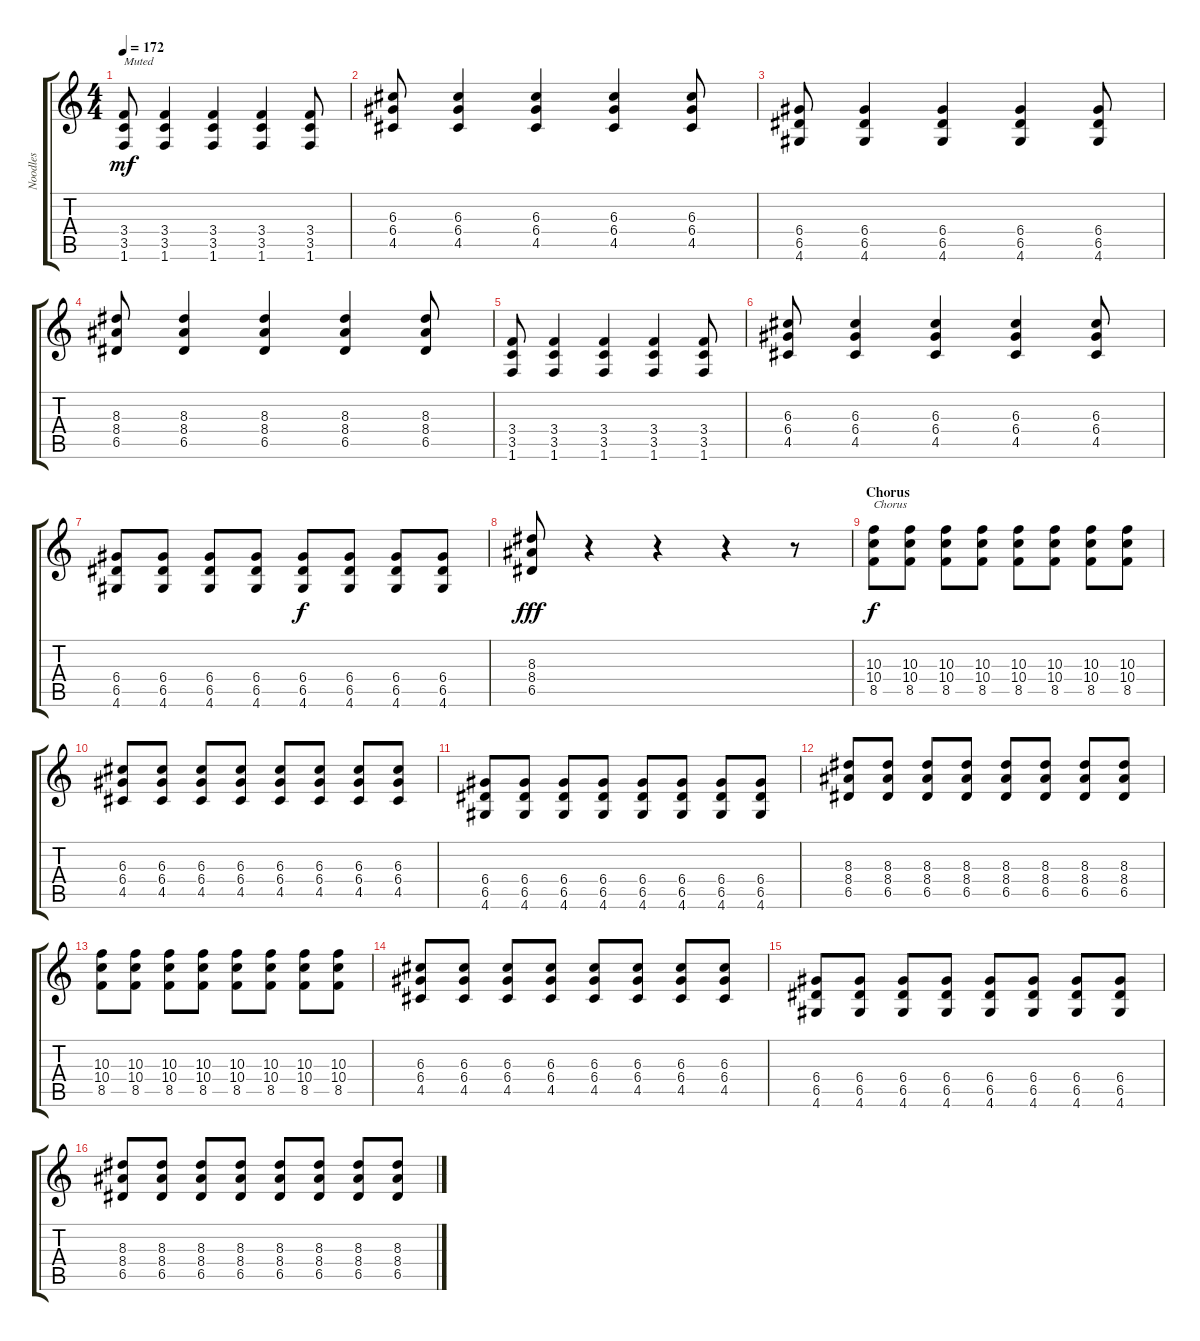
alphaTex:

\track ("Noodles" "Noodles") {instrument distortionguitar}
\staff {score tabs}
\tuning (E4 B3 G3 D3 A2 E2) {hide}
\ts (4 4)
\tempo 172
\clef g2
\ks c
(3.4 3.5 1.6).8{txt "Muted" dy mf} (3.4 3.5 1.6).4 (3.4 3.5 1.6).4 (3.4 3.5 1.6).4 (3.4 3.5 1.6).8 |
(6.3 6.4 4.5).8 (6.3 6.4 4.5).4 (6.3 6.4 4.5).4 (6.3 6.4 4.5).4 (6.3 6.4 4.5).8 |
(6.4 6.5 4.6).8 (6.4 6.5 4.6).4 (6.4 6.5 4.6).4 (6.4 6.5 4.6).4 (6.4 6.5 4.6).8 |
(8.3 8.4 6.5).8 (8.3 8.4 6.5).4 (8.3 8.4 6.5).4 (8.3 8.4 6.5).4 (8.3 8.4 6.5).8 |
(3.4 3.5 1.6).8 (3.4 3.5 1.6).4 (3.4 3.5 1.6).4 (3.4 3.5 1.6).4 (3.4 3.5 1.6).8 |
(6.3 6.4 4.5).8 (6.3 6.4 4.5).4 (6.3 6.4 4.5).4 (6.3 6.4 4.5).4 (6.3 6.4 4.5).8 |
(6.4 6.5 4.6).8 (6.4 6.5 4.6).8 (6.4 6.5 4.6).8 (6.4 6.5 4.6).8 (6.4 6.5 4.6).8{dy f} (6.4 6.5 4.6).8 (6.4 6.5 4.6).8 (6.4 6.5 4.6).8 |
(8.3 8.4 6.5).8{dy fff} r.4 r.4 r.4 r.8 |
\section ("" "Chorus")
(10.3 10.4 8.5).8{txt "Chorus" dy f} (10.3 10.4 8.5).8 (10.3 10.4 8.5).8 (10.3 10.4 8.5).8 (10.3 10.4 8.5).8 (10.3 10.4 8.5).8 (10.3 10.4 8.5).8 (10.3 10.4 8.5).8 |
(6.3 6.4 4.5).8 (6.3 6.4 4.5).8 (6.3 6.4 4.5).8 (6.3 6.4 4.5).8 (6.3 6.4 4.5).8 (6.3 6.4 4.5).8 (6.3 6.4 4.5).8 (6.3 6.4 4.5).8 |
(6.4 6.5 4.6).8 (6.4 6.5 4.6).8 (6.4 6.5 4.6).8 (6.4 6.5 4.6).8 (6.4 6.5 4.6).8 (6.4 6.5 4.6).8 (6.4 6.5 4.6).8 (6.4 6.5 4.6).8 |
(8.3 8.4 6.5).8 (8.3 8.4 6.5).8 (8.3 8.4 6.5).8 (8.3 8.4 6.5).8 (8.3 8.4 6.5).8 (8.3 8.4 6.5).8 (8.3 8.4 6.5).8 (8.3 8.4 6.5).8 |
(10.3 10.4 8.5).8 (10.3 10.4 8.5).8 (10.3 10.4 8.5).8 (10.3 10.4 8.5).8 (10.3 10.4 8.5).8 (10.3 10.4 8.5).8 (10.3 10.4 8.5).8 (10.3 10.4 8.5).8 |
(6.3 6.4 4.5).8 (6.3 6.4 4.5).8 (6.3 6.4 4.5).8 (6.3 6.4 4.5).8 (6.3 6.4 4.5).8 (6.3 6.4 4.5).8 (6.3 6.4 4.5).8 (6.3 6.4 4.5).8 |
(6.4 6.5 4.6).8 (6.4 6.5 4.6).8 (6.4 6.5 4.6).8 (6.4 6.5 4.6).8 (6.4 6.5 4.6).8 (6.4 6.5 4.6).8 (6.4 6.5 4.6).8 (6.4 6.5 4.6).8 |
(8.3 8.4 6.5).8 (8.3 8.4 6.5).8 (8.3 8.4 6.5).8 (8.3 8.4 6.5).8 (8.3 8.4 6.5).8 (8.3 8.4 6.5).8 (8.3 8.4 6.5).8 (8.3 8.4 6.5).8
